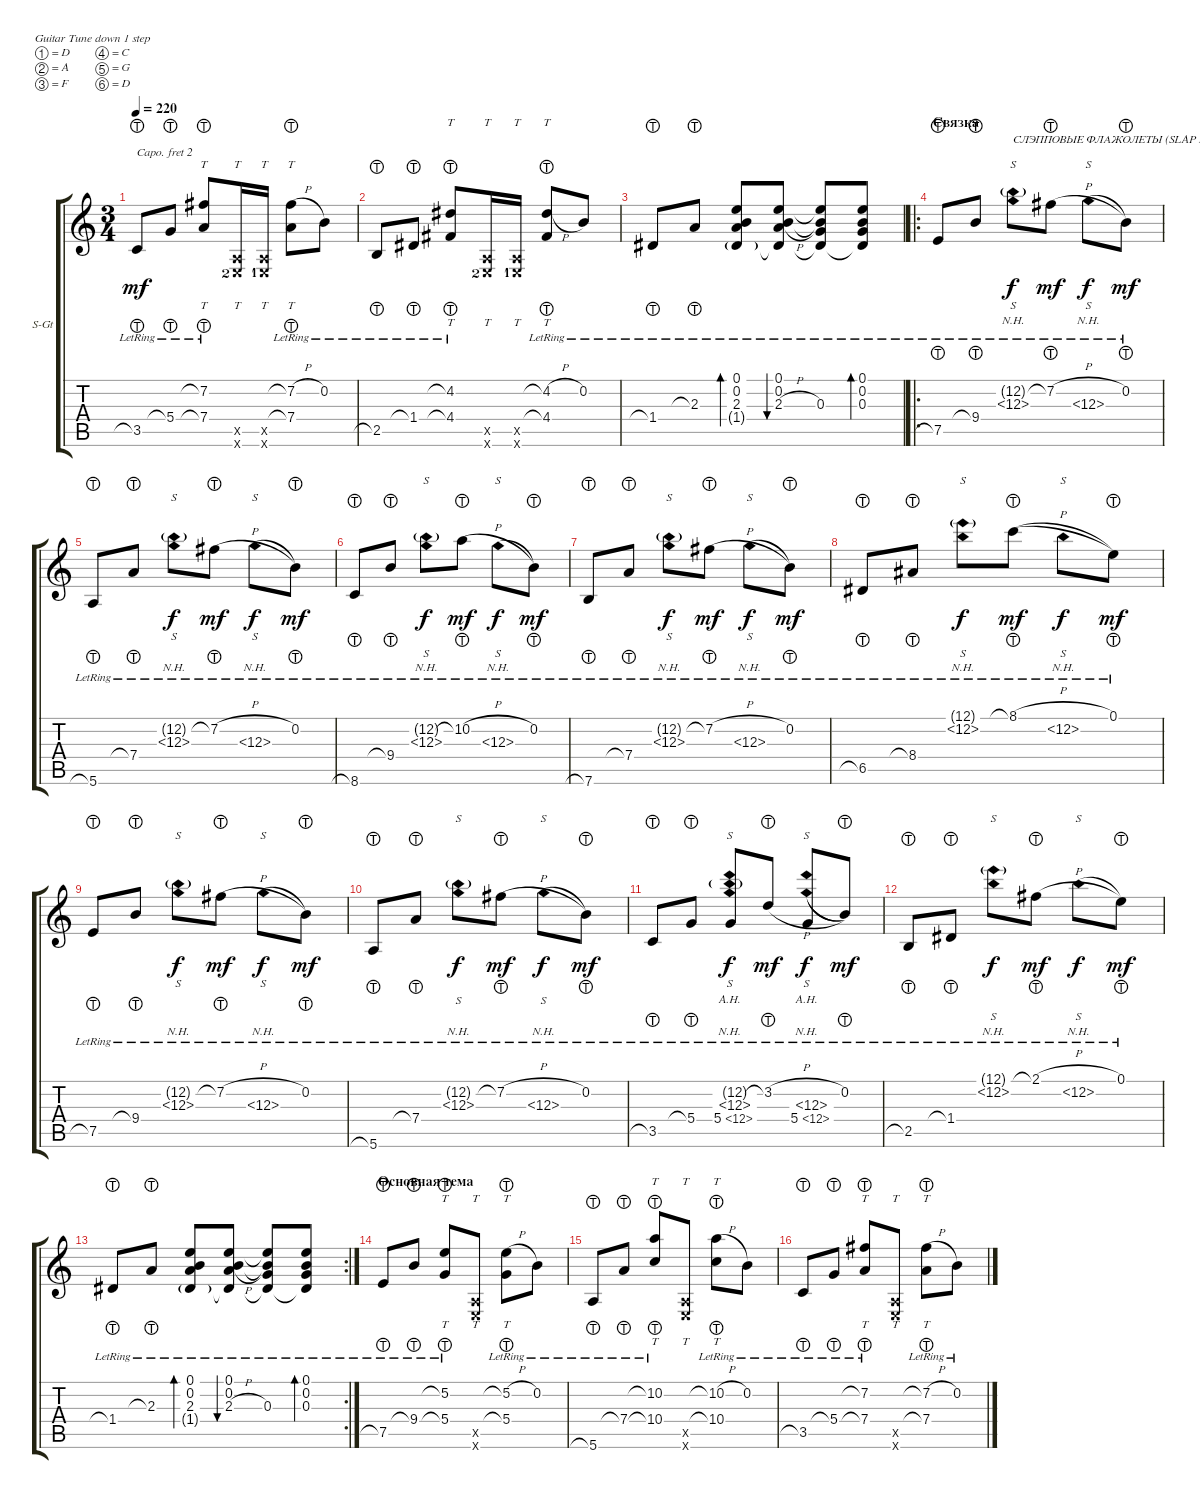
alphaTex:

\defaultSystemsLayout 4
\bracketExtendMode groupsimilarinstruments
\firstSystemTrackNameOrientation horizontal
\otherSystemsTrackNameOrientation horizontal
\track ("Steel Guitar" "S-Gt") {instrument acousticguitarsteel}
\staff {score tabs}
\capo 2
\tuning (D4 A3 F3 C3 G2 D2)
\ts (3 4)
\tempo 220
\clef g2
\ks c
3.5{lht lr}.8{dy mf} 5.4{lht lr}.8 (7.2{lht lr} 7.4{lht lr}).8{tt} (0.6{x lf 3} 0.5{x}).16{tt} (0.6{x lf 2} 0.5{x}).16{tt} (7.4{lht lr} 7.2{h lht lr}).8{tt} 0.2{lr}.8 |
2.5{lht lr}.8 1.4{lht lr}.8 (4.2{lht lr} 4.4{lht lr}).8{tt} (0.6{x lf 3} 0.5{x}).16{tt} (0.6{x lf 2} 0.5{x}).16{tt} (4.4{lht lr} 4.2{h lht lr}).8{tt} 0.2{lr}.8 |
1.4{lht lr}.8 2.3{lht lr}.8 (2.3{lr} 0.1{lr} 0.2{lr} 1.4{g lr}).8{bd 30} (2.3{h lr} 0.2{lr} 0.1{lr} 1.4{lr t}).8{bu 30} (0.3{lr} 0.1{lr t} 0.2{lr t} 1.4{lr t}).8 (0.1{lr} 0.2{lr} 0.3{lr} 1.4{lr t}).8{bd 30} |
\ro
\section ("" "Связка")
7.5{lht lr}.8 9.4{lht lr}.8 (12.3{nh lr} 12.2{nh g lr}).8{s txt "СЛЭППОВЫЕ ФЛАЖОЛЕТЫ (SLAP HARMONICS)" dy f} 7.2{h lht lr}.8{dy mf} 12.3{nh lr}.8{s dy f legatoorigin} 0.2{lht lr}.8{dy mf} |
5.6{lht lr}.8 7.4{lht lr}.8 (12.3{nh lr} 12.2{nh g lr}).8{s dy f} 7.2{h lht lr}.8{dy mf} 12.3{nh lr}.8{s dy f legatoorigin} 0.2{lht lr}.8{dy mf} |
8.6{lht lr}.8 9.4{lht lr}.8 (12.3{nh lr} 12.2{nh g lr}).8{s dy f} 10.2{h lht lr}.8{dy mf} 12.3{nh lr}.8{s dy f legatoorigin} 0.2{lht lr}.8{dy mf} |
7.6{lht lr}.8 7.4{lht lr}.8 (12.3{nh lr} 12.2{nh g lr}).8{s dy f} 7.2{h lht lr}.8{dy mf} 12.3{nh lr}.8{s dy f legatoorigin} 0.2{lht lr}.8{dy mf} |
6.5{lht lr}.8 8.4{lht lr}.8 (12.2{nh lr} 12.1{nh g lr}).8{s dy f} 8.1{h lht lr}.8{dy mf legatoorigin} 12.2{nh lr}.8{s dy f legatoorigin} 0.1{lht lr}.8{dy mf} |
7.5{lht lr}.8 9.4{lht lr}.8 (12.3{nh lr} 12.2{nh g lr}).8{s dy f} 7.2{h lht lr}.8{dy mf} 12.3{nh lr}.8{s dy f legatoorigin} 0.2{lht lr}.8{dy mf} |
5.6{lht lr}.8 7.4{lht lr}.8 (12.3{nh lr} 12.2{nh g lr}).8{s dy f} 7.2{h lht lr}.8{dy mf} 12.3{nh lr}.8{s dy f legatoorigin} 0.2{lht lr}.8{dy mf} |
3.5{lht lr}.8 5.4{lht lr}.8 (12.3{nh lr} 12.2{nh g lr} 5.4{ah 7 lr}).8{s dy f} 3.2{h lht lr}.8{dy mf} (12.3{nh lr} 5.4{ah 7 lr}).8{s dy f legatoorigin} 0.2{lht lr}.8{dy mf} |
2.5{lht lr}.8 1.4{lht lr}.8 (12.2{nh lr} 12.1{nh g lr}).8{s dy f} 2.1{h lht lr}.8{dy mf} 12.2{nh lr}.8{s dy f legatoorigin} 0.1{lht lr}.8{dy mf} |
\rc 2
1.4{lht lr}.8 2.3{lht lr}.8 (2.3{lr} 0.1{lr} 0.2{lr} 1.4{g lr}).8{bd 30} (2.3{h lr} 0.2{lr} 0.1{lr} 1.4{lr t}).8{bu 30} (0.3{lr} 0.1{lr t} 0.2{lr t} 1.4{lr t}).8 (0.1{lr} 0.2{lr} 0.3{lr} 1.4{lr t}).8{bd 30} |
\section ("" "Основная тема")
7.5{lht lr}.8 9.4{lht lr}.8 (5.2{lht lr} 5.4{lht lr}).8{tt} (0.6{x} 0.5{x}).8{tt} (5.4{lht lr} 5.2{h lht lr}).8{tt} 0.2{lr}.8 |
5.6{lht lr}.8 7.4{lht lr}.8 (10.2{lht lr} 10.4{lht lr}).8{tt} (0.5{x} 0.6{x}).8{tt} (10.4{lht lr} 10.2{h lht lr}).8{tt} 0.2{lr}.8 |
3.5{lht lr}.8 5.4{lht lr}.8 (7.2{lht lr} 7.4{lht lr}).8{tt} (0.5{x} 0.6{x}).8{tt} (7.2{h lht lr} 7.4{lht lr}).8{tt} 0.2{lr}.8
